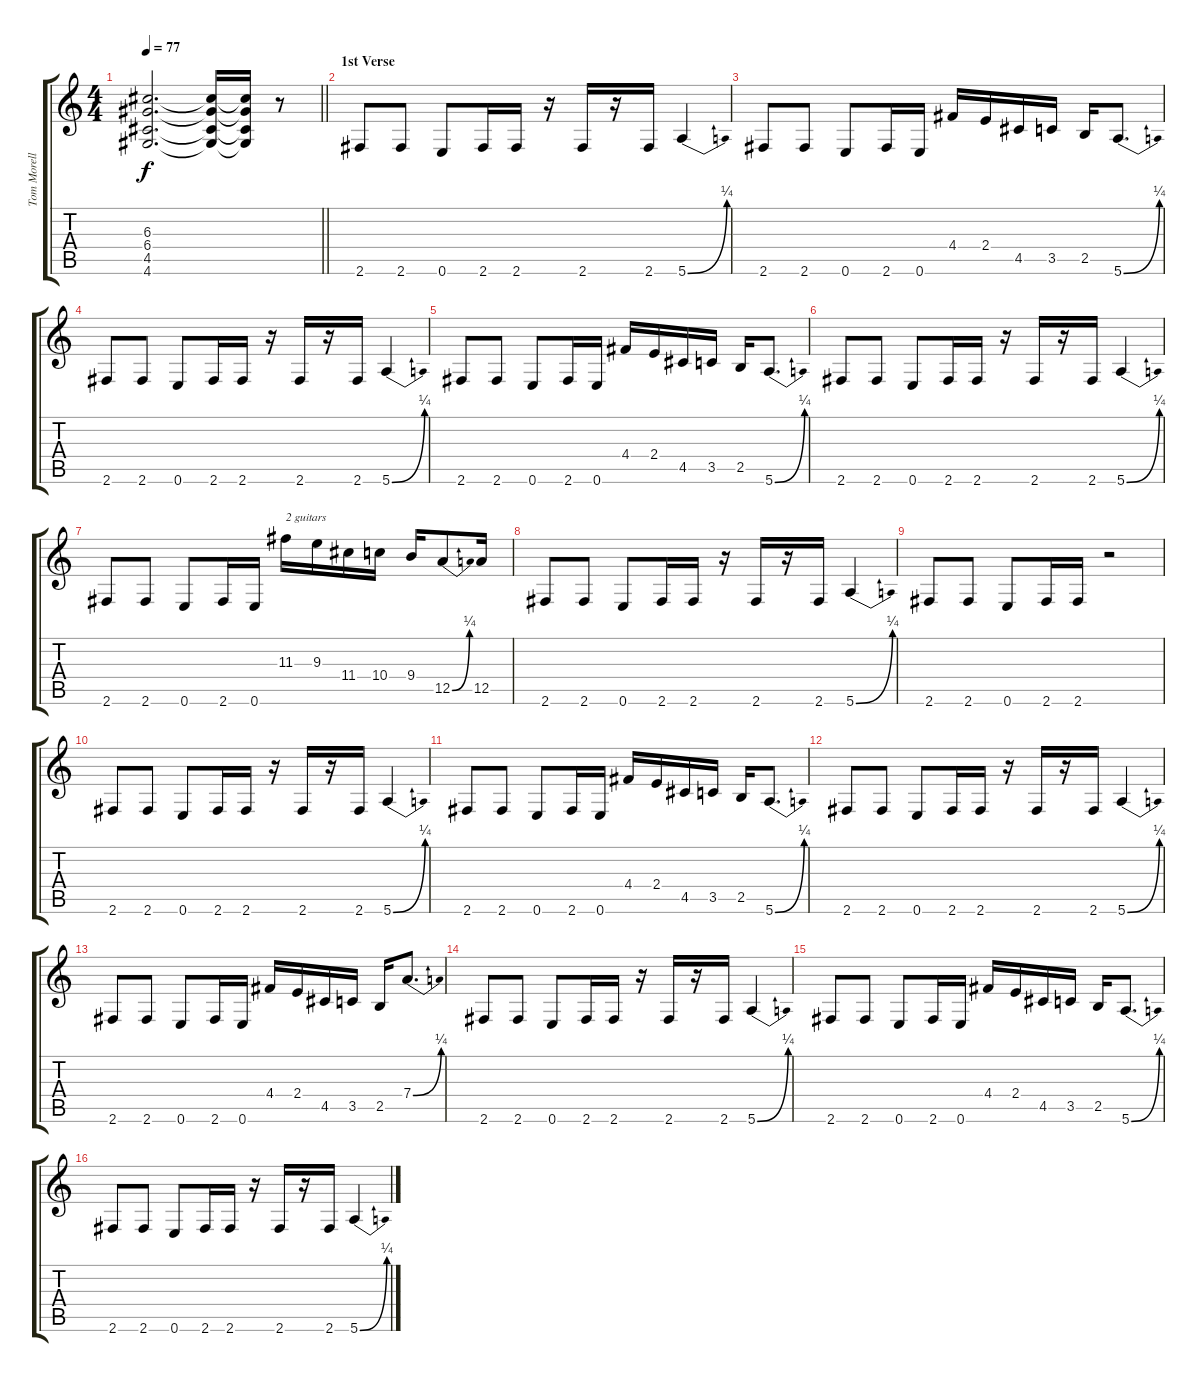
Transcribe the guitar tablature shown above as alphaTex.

\track ("Tom Morello / Guitar Backup" "Tom Morell") {instrument overdrivenguitar}
\staff {score tabs}
\tuning (E4 B3 G3 D3 A2 E2) {hide}
\ts (4 4)
\tempo 77
\clef g2
\barLineRight lightlight
\ks c
(6.3{t} 6.4{t} 4.5{t} 4.6{t}).2{d dy f} (6.3{t} 6.4{t} 4.5{t} 4.6{t}).16 (6.3{t} 6.4{t} 4.5{t} 4.6{t}).16 r.8 |
\section ("" "1st Verse")
2.6.8 2.6.8 0.6.8 2.6.16 2.6.16 r.16 2.6.16 r.16 2.6.16 5.6{be (bend 0 0 60 1)}.4 |
2.6.8 2.6.8 0.6.8 2.6.16 0.6.16 4.4.16 2.4.16 4.5.16 3.5.16 2.5.16 5.6{be (bend 0 0 60 1)}.8{d} |
2.6.8 2.6.8 0.6.8 2.6.16 2.6.16 r.16 2.6.16 r.16 2.6.16 5.6{be (bend 0 0 60 1)}.4 |
2.6.8 2.6.8 0.6.8 2.6.16 0.6.16 4.4.16 2.4.16 4.5.16 3.5.16 2.5.16 5.6{be (bend 0 0 60 1)}.8{d} |
2.6.8 2.6.8 0.6.8 2.6.16 2.6.16 r.16 2.6.16 r.16 2.6.16 5.6{be (bend 0 0 60 1)}.4 |
2.6.8 2.6.8 0.6.8 2.6.16 0.6.16 11.3.16{txt "2 guitars"} 9.3.16 11.4.16 10.4.16 9.4.16 12.5{be (bend 0 0 60 1)}.8 12.5.16 |
2.6.8 2.6.8 0.6.8 2.6.16 2.6.16 r.16 2.6.16 r.16 2.6.16 5.6{be (bend 0 0 60 1)}.4 |
2.6.8 2.6.8 0.6.8 2.6.16 2.6.16 r.2 |
2.6.8 2.6.8 0.6.8 2.6.16 2.6.16 r.16 2.6.16 r.16 2.6.16 5.6{be (bend 0 0 60 1)}.4 |
2.6.8 2.6.8 0.6.8 2.6.16 0.6.16 4.4.16 2.4.16 4.5.16 3.5.16 2.5.16 5.6{be (bend 0 0 60 1)}.8{d} |
2.6.8 2.6.8 0.6.8 2.6.16 2.6.16 r.16 2.6.16 r.16 2.6.16 5.6{be (bend 0 0 60 1)}.4 |
2.6.8 2.6.8 0.6.8 2.6.16 0.6.16 4.4.16 2.4.16 4.5.16 3.5.16 2.5.16 7.4{be (bend 0 0 60 1)}.8{d} |
2.6.8 2.6.8 0.6.8 2.6.16 2.6.16 r.16 2.6.16 r.16 2.6.16 5.6{be (bend 0 0 60 1)}.4 |
2.6.8 2.6.8 0.6.8 2.6.16 0.6.16 4.4.16 2.4.16 4.5.16 3.5.16 2.5.16 5.6{be (bend 0 0 60 1)}.8{d} |
2.6.8 2.6.8 0.6.8 2.6.16 2.6.16 r.16 2.6.16 r.16 2.6.16 5.6{be (bend 0 0 60 1)}.4
